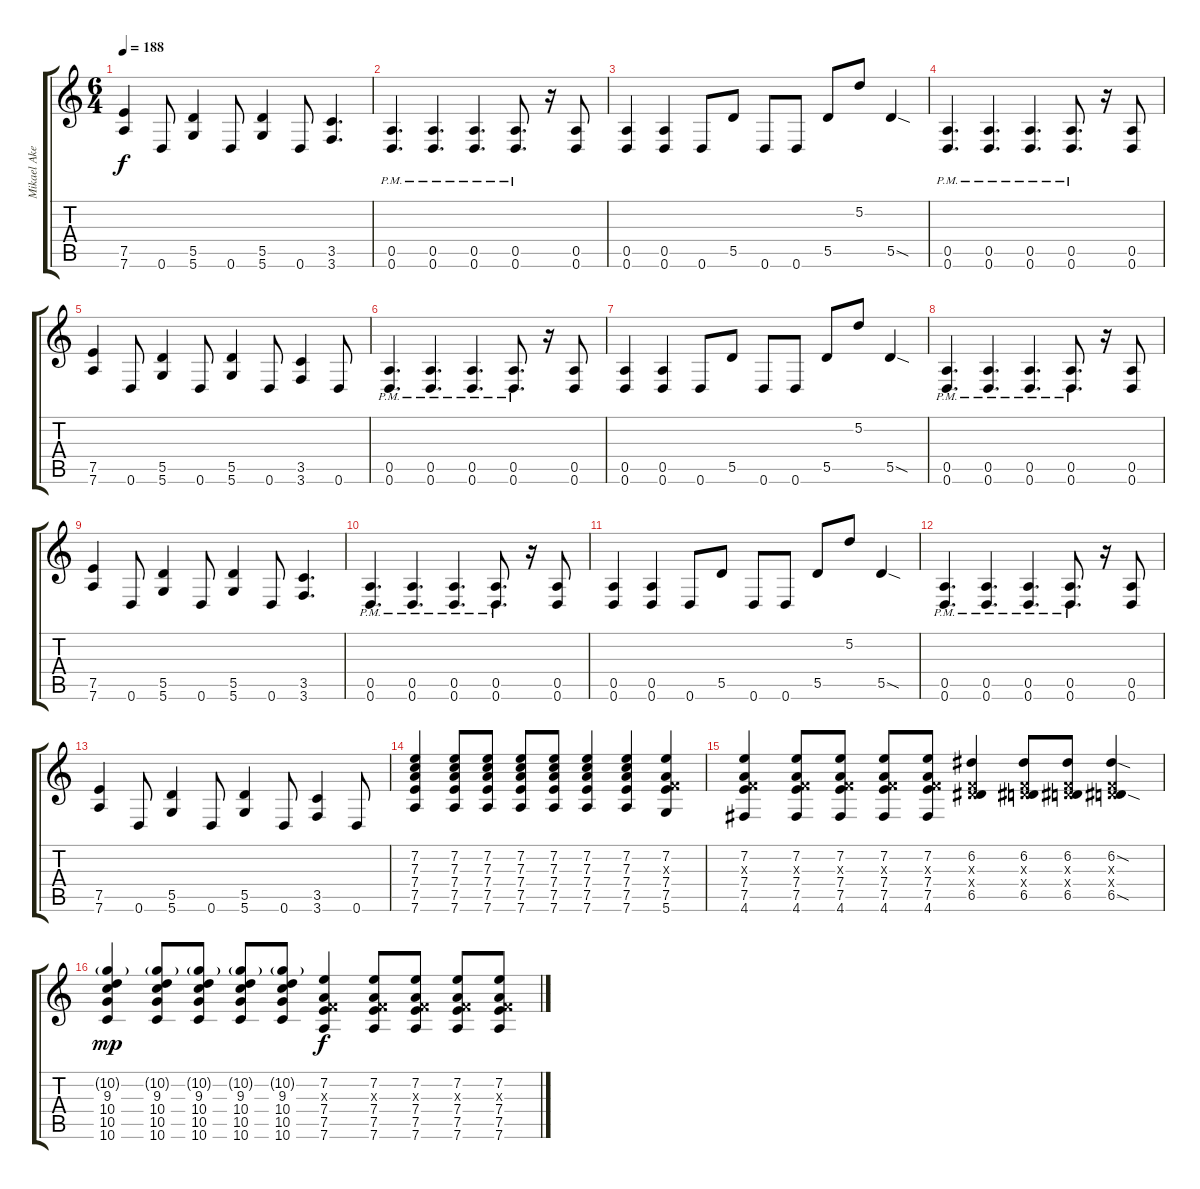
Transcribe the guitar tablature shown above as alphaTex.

\track ("Mikael Akerfeldt" "Mikael Ake") {mute instrument distortionguitar}
\staff {score tabs}
\tuning (D4 A3 F3 D3 A2 D2) {hide}
\ts (6 4)
\tempo 188
\clef g2
\ks c
(7.5 7.6).4{dy f} 0.6.8 (5.5 5.6).4 0.6.8 (5.5 5.6).4 0.6.8 (3.5 3.6).4{d} |
(0.5{pm} 0.6{pm}).4{d} (0.5{pm} 0.6{pm}).4{d} (0.5{pm} 0.6{pm}).4{d} (0.5{pm} 0.6{pm}).8{d} r.16 (0.5 0.6).8 |
(0.5 0.6).4 (0.5 0.6).4 0.6.8 5.5.8 0.6.8 0.6.8 5.5.8 5.2.8 5.5{sod}.4 |
(0.5{pm} 0.6{pm}).4{d} (0.5{pm} 0.6{pm}).4{d} (0.5{pm} 0.6{pm}).4{d} (0.5{pm} 0.6{pm}).8{d} r.16 (0.5 0.6).8 |
(7.5 7.6).4 0.6.8 (5.5 5.6).4 0.6.8 (5.5 5.6).4 0.6.8 (3.5 3.6).4 0.6.8 |
(0.5{pm} 0.6{pm}).4{d} (0.5{pm} 0.6{pm}).4{d} (0.5{pm} 0.6{pm}).4{d} (0.5{pm} 0.6{pm}).8{d} r.16 (0.5 0.6).8 |
(0.5 0.6).4 (0.5 0.6).4 0.6.8 5.5.8 0.6.8 0.6.8 5.5.8 5.2.8 5.5{sod}.4 |
(0.5{pm} 0.6{pm}).4{d} (0.5{pm} 0.6{pm}).4{d} (0.5{pm} 0.6{pm}).4{d} (0.5{pm} 0.6{pm}).8{d} r.16 (0.5 0.6).8 |
(7.5 7.6).4 0.6.8 (5.5 5.6).4 0.6.8 (5.5 5.6).4 0.6.8 (3.5 3.6).4{d} |
(0.5{pm} 0.6{pm}).4{d} (0.5{pm} 0.6{pm}).4{d} (0.5{pm} 0.6{pm}).4{d} (0.5{pm} 0.6{pm}).8{d} r.16 (0.5 0.6).8 |
(0.5 0.6).4 (0.5 0.6).4 0.6.8 5.5.8 0.6.8 0.6.8 5.5.8 5.2.8 5.5{sod}.4 |
(0.5{pm} 0.6{pm}).4{d} (0.5{pm} 0.6{pm}).4{d} (0.5{pm} 0.6{pm}).4{d} (0.5{pm} 0.6{pm}).8{d} r.16 (0.5 0.6).8 |
(7.5 7.6).4 0.6.8 (5.5 5.6).4 0.6.8 (5.5 5.6).4 0.6.8 (3.5 3.6).4 0.6.8 |
(7.2 7.3 7.4 7.5 7.6).4 (7.2 7.3 7.4 7.5 7.6).8 (7.2 7.3 7.4 7.5 7.6).8 (7.2 7.3 7.4 7.5 7.6).8 (7.2 7.3 7.4 7.5 7.6).8 (7.2 7.3 7.4 7.5 7.6).4 (7.2 7.3 7.4 7.5 7.6).4 (7.2 0.3{x} 7.4 7.5 5.6).4 |
(7.2 0.3{x} 7.4 7.5 4.6).4 (7.2 0.3{x} 7.4 7.5 4.6).8 (7.2 0.3{x} 7.4 7.5 4.6).8 (7.2 0.3{x} 7.4 7.5 4.6).8 (7.2 0.3{x} 7.4 7.5 4.6).8 (6.2 0.3{x} 0.4{x} 6.5).4 (6.2 0.3{x} 0.4{x} 6.5).8 (6.2 0.3{x} 0.4{x} 6.5).8 (6.2{sod} 0.3{x} 0.4{x} 6.5{sod}).4 |
(10.2{g} 9.3 10.4 10.5 10.6).4{dy mp} (10.2{g} 9.3 10.4 10.5 10.6).8 (10.2{g} 9.3 10.4 10.5 10.6).8 (10.2{g} 9.3 10.4 10.5 10.6).8 (10.2{g} 9.3 10.4 10.5 10.6).8 (7.2 0.3{x} 7.4 7.5 7.6).4{dy f} (7.2 0.3{x} 7.4 7.5 7.6).8 (7.2 0.3{x} 7.4 7.5 7.6).8 (7.2 0.3{x} 7.4 7.5 7.6).8 (7.2 0.3{x} 7.4 7.5 7.6).8
